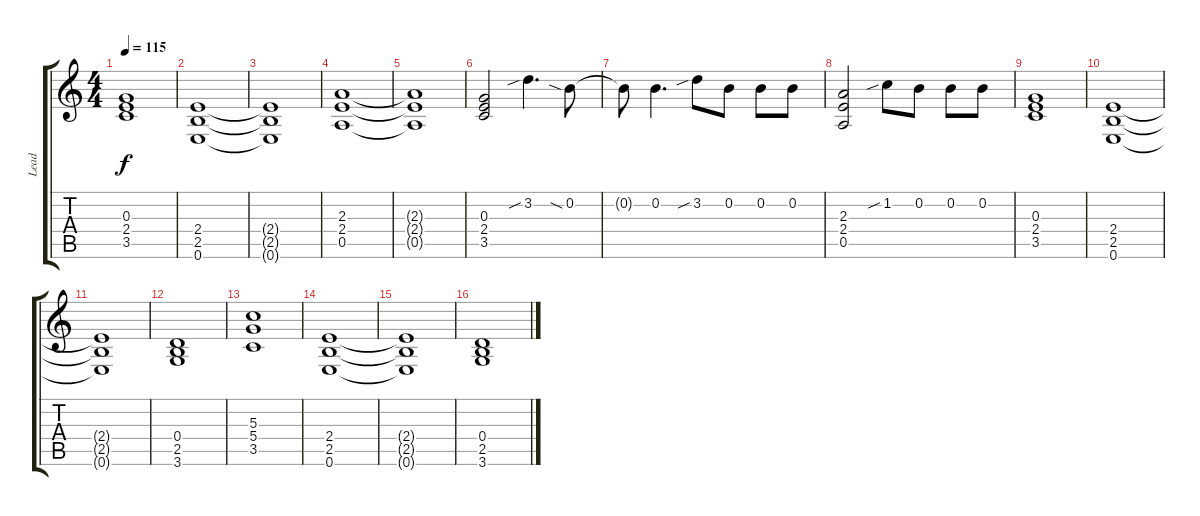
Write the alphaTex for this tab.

\track ("Lead" "Lead") {instrument acousticguitarsteel}
\staff {score tabs}
\tuning (E4 B3 G3 D3 A2 E2) {hide}
\ts (4 4)
\tempo 115
\clef g2
\ks c
(0.3 2.4 3.5).1{dy f} |
(2.4 2.5 0.6).1 |
(2.4{t} 2.5{t} 0.6{t}).1 |
(2.3 2.4 0.5).1 |
(2.3{t} 2.4{t} 0.5{t}).1 |
(0.3 2.4 3.5).2 3.2{sib}.4{d} 0.2{sia}.8 |
0.2{t}.8 0.2.4{d} 3.2{sib}.8 0.2.8 0.2.8 0.2.8 |
(2.3 2.4 0.5).2 1.2{sib}.8 0.2.8 0.2.8 0.2.8 |
(0.3 2.4 3.5).1 |
(2.4 2.5 0.6).1 |
(2.4{t} 2.5{t} 0.6{t}).1 |
(0.4 2.5 3.6).1 |
(5.3 5.4 3.5).1 |
(2.4 2.5 0.6).1 |
(2.4{t} 2.5{t} 0.6{t}).1 |
(0.4 2.5 3.6).1
